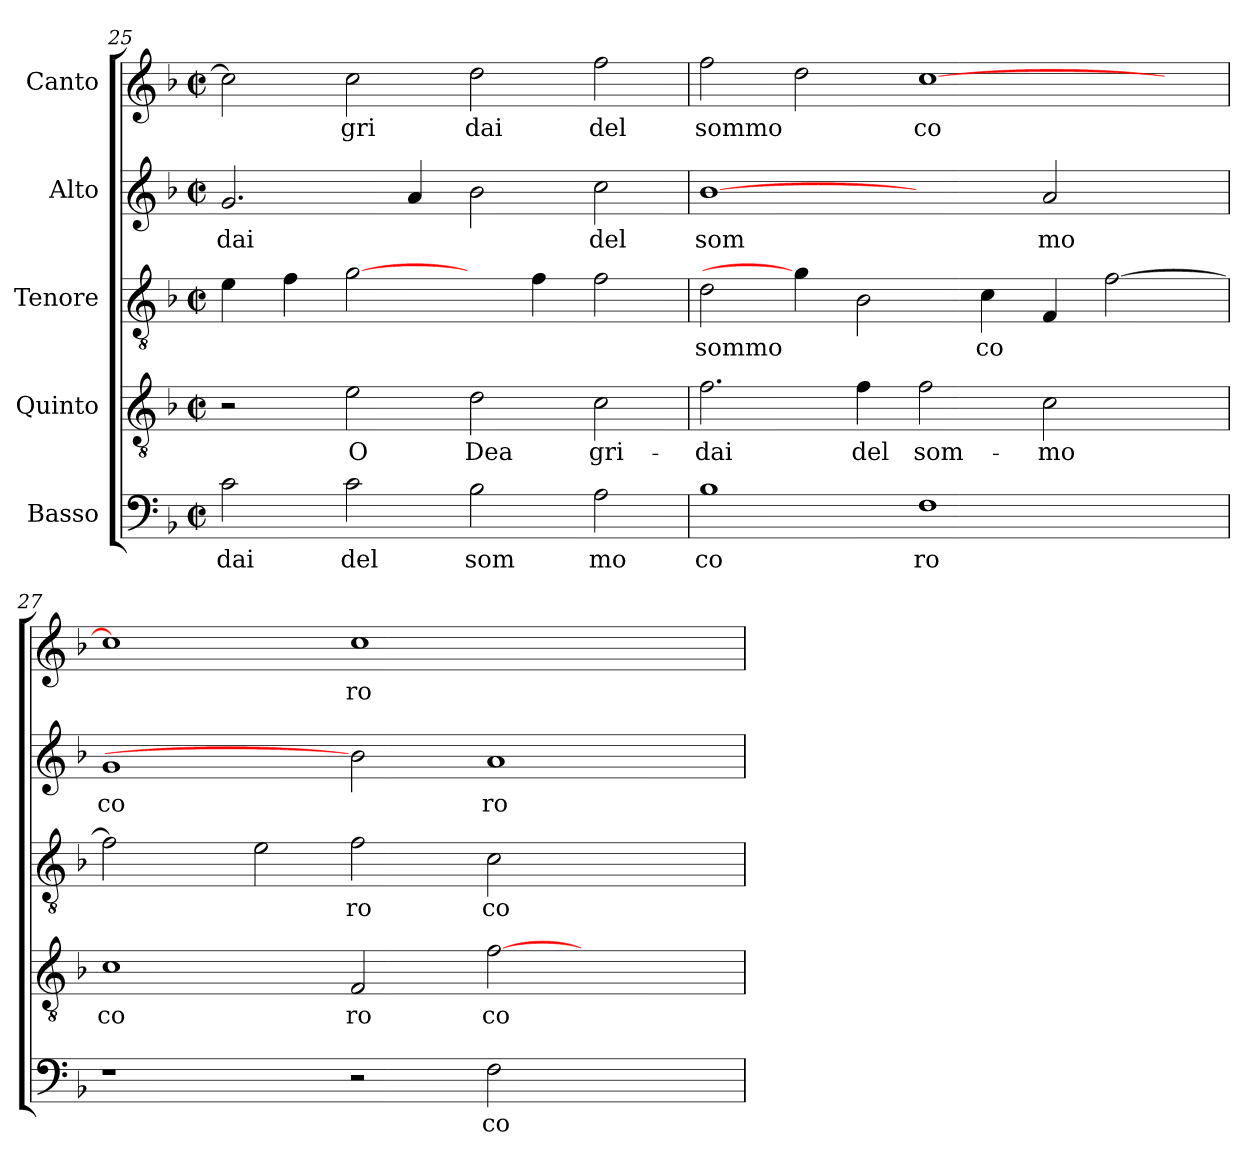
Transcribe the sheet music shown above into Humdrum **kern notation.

**kern	**text	**kern	**text	**kern	**text	**kern	**text	**kern	**text
*part5	*part5	*part4	*part4	*part3	*part3	*part2	*part2	*part1	*part1
*staff5	*staff5	*staff4	*staff4	*staff3	*staff3	*staff2	*staff2	*staff1	*staff1
*I"Basso	*	*I"Quinto	*	*I"Tenore	*	*I"Alto	*	*I"Canto	*
*clefF4	*	*clefGv2	*	*clefGv2	*	*clefG2	*	*clefG2	*
*k[b-]	*	*k[b-]	*	*k[b-]	*	*k[b-]	*	*k[b-]	*
*F:	*	*F:	*	*F:	*	*F:	*	*F:	*
*M2/2	*	*M2/2	*	*M2/2	*	*M2/2	*	*M2/2	*
*met(c|)	*	*met(c|)	*	*met(c|)	*	*met(c|)	*	*met(c|)	*
=25	=25	=25	=25	=25	=25	=25	=25	=25	=25
!	!LO:LY:b:cj	!	!	!	!	!	!LO:LY:b	!	!
2c\	dai	2r	.	4e\	.	2.g/	dai	2cc\]	.
.	.	.	.	4f\	.	.	.	.	.
!	!LO:LY:b:cj	!	!LO:LY:b:cj	!	!	!	!	!	!LO:LY:b:cj
2c\	del	2e\	O	[2g\	.	.	.	2cc\	gri
.	.	.	.	.	.	4a/	.	.	.
!	!LO:LY:b:cj	!	!LO:LY:b:cj	!	!	!	!	!	!LO:LY:b:cj
2B-\	som	2d\	Dea	4ryy	.	2b-\	.	2dd\	dai
.	.	.	.	4f\	.	.	.	.	.
!	!LO:LY:b:cj	!	!LO:LY:b:cj	!	!	!	!LO:LY:b:cj	!	!LO:LY:b:cj
2A\	mo	2c\	gri-	2f\	.	2cc\	del	2ff\	del
=26	=26	=26	=26	=26	=26	=26	=26	=26	=26
!	!LO:LY:b:cj	!	!LO:LY:b:cj	!	!LO:LY:b:cj	!	!LO:LY:b:cj	!	!LO:LY:b:cj
1B-	co	2.f\	-dai	2d\	sommo	[1b-	som	2ff\	sommo
.	.	.	.	4g\]	.	.	.	2dd\	.
!	!	!	!LO:LY:b:cj	!	!	!	!	!	!
.	.	4f\	del	2B-\	.	.	.	.	.
!	!LO:LY:b:cj	!	!LO:LY:b:cj	!	!	!	!	!	!LO:LY:b:cj
1F	ro	2f\	som-	.	.	2ryy	.	[<1cc	co
!	!	!	!	!	!LO:LY:b:cj	!	!	!	!
.	.	.	.	4c\	co	.	.	.	.
!	!	!	!LO:LY:b:cj	!	!	!	!LO:LY:b:cj	!	!
.	.	2c\	-mo	4F/	.	2a/	mo	.	.
.	.	.	.	[>2f\	.	.	.	.	.
4ryy	.	4ryy	.	.	.	4ryy	.	4ryy	.
!!LO:LB:g=z
=27	=27	=27	=27	=27	=27	=27	=27	=27	=27
!	!	!	!LO:LY:b:cj	!	!	!	!LO:LY:b:cj	!	!
*	*	*	*	*^	*	*	*	*^	*
1r	.	1c	co	2f\]	4ryy	.	1g	co	1cc]	4ryy	.
.	.	.	.	.	32.ryy	.	.	.	.	16ryy	.
.	.	.	.	.	1ryy	.	.	.	.	.	.
.	.	.	.	.	.	.	.	.	.	1ryy	.
.	.	.	.	2e\	.	.	.	.	.	.	.
!	!	!	!LO:LY:b:cj	!	!	!LO:LY:b:cj	!	!	!	!	!LO:LY:b:cj
2r	.	2F/	ro	2f\	.	ro	2b-]	.	1cc	.	ro
.	.	.	.	.	1ryy	.	.	.	.	.	.
.	.	.	.	.	.	.	.	.	.	1ryy	.
!	!LO:LY:b:cj	!	!LO:LY:b:cj	!	!	!LO:LY:b:cj	!	!LO:LY:b:cj	!	!	!
2F\	co	[>2f\	co	2c\	.	co	1a	ro	.	.	.
2ryy	.	2ryy	.	2ryy	.	.	.	.	2ryy	.	.
.	.	.	.	.	8ryy	.	.	.	.	.	.
.	.	.	.	.	.	.	.	.	.	8.ryy	.
.	.	.	.	.	16ryy	.	.	.	.	.	.
.	.	.	.	.	64ryy	.	.	.	.	.	.
*	*	*	*	*v	*v	*	*	*	*v	*v	*
=	=	=	=	=	=	=	=	=	=
*-	*-	*-	*-	*-	*-	*-	*-	*-	*-
